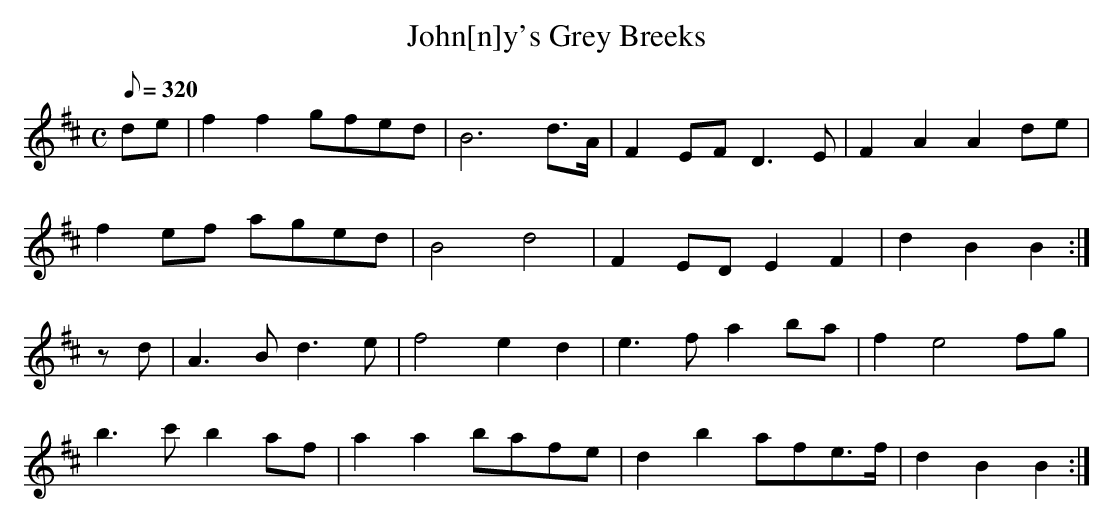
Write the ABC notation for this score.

X:1
T: John[n]y's Grey Breeks
M: C
L: 1/8
Q: 320
K: D
de|f2f2 gfed|B6 d>A|F2 EF D3E|F2A2A2 de|
f2 ef aged|B4 d4|F2 ED E2 F2|d2 B2 B2 :|
zd|A3B d3e|f4 e2d2|e3f a2 ba|f2 e4 fg|
b3c'b2 af|a2a2 bafe|d2 b2 afe>f|d2B2B2 :|
